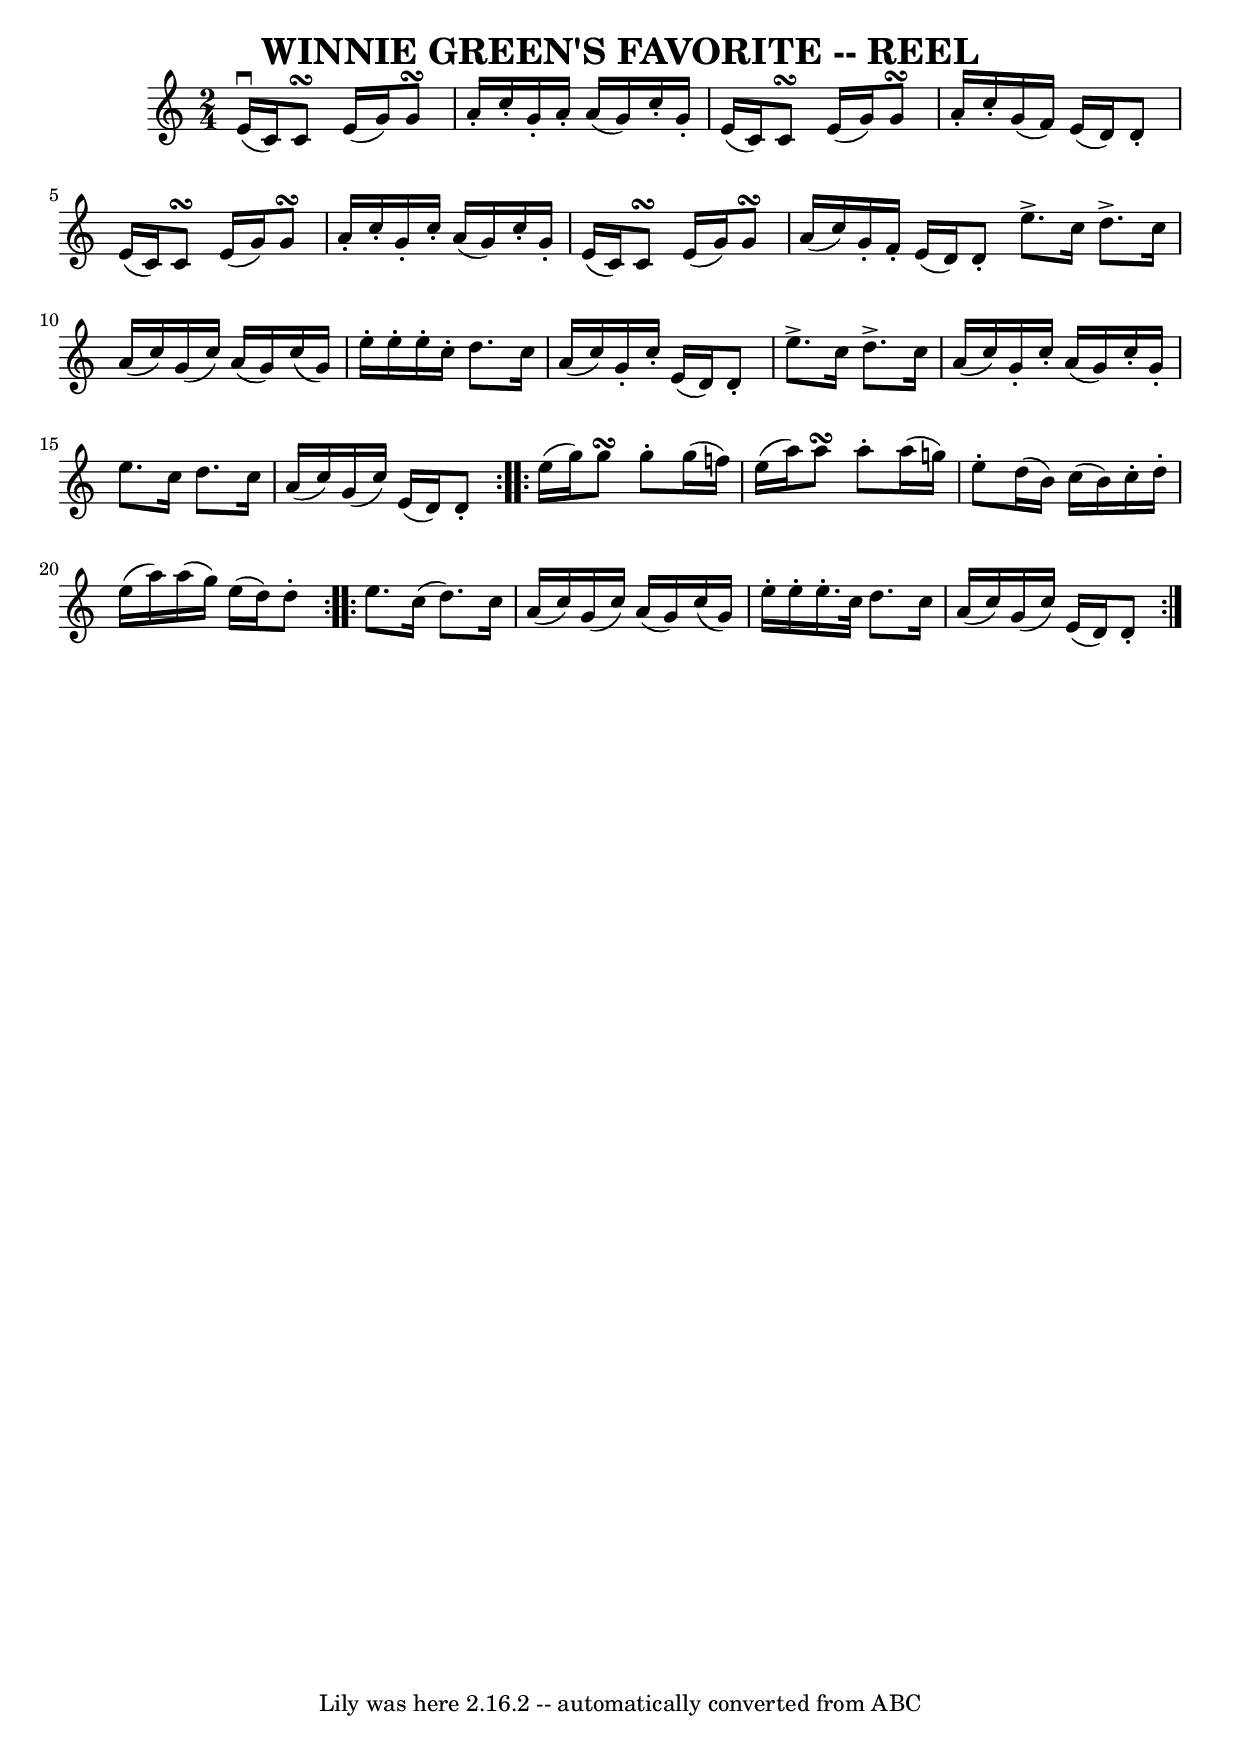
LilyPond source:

\version "2.16.2"
\include "Mammoth.ily"
\header {
  %% book = "Ryan's Mammoth Collection of Fiddle Tunes"
  crossRefNumber = "1"
  footnotes = ""
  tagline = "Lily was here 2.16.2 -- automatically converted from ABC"
  title = "WINNIE GREEN'S FAVORITE -- REEL"

}
voicedefault =  {


  \time 2/4 
  \key c \major e'16^\downbow(c'16) c'8\turn e'16 ( g'16) g'8\turn      |
  a'16-. c''16-. g'16-. a'16-. a'16 (g'16) c''16-. g'16-.   |
  e'16 (c'16) c'8\turn e'16 (g'16) g'8\turn     |
  a'16-. c''16-. g'16 (f'16) e'16 (d'16) d'8-.   |
  e'16 (c'16) c'8\turn e'16 (g'16) g'8\turn     |
  a'16-. c''16-. g'16-. c''16-. a'16 (g'16) c''16-. g'16-.   |
  e'16 (c'16) c'8\turn e'16 (g'16) g'8\turn     |
  a'16 (c''16) g'16-. f'16-. e'16 (d'16) d'8-. \bar " |."     

  \repeat volta 2 {
    e''8.^\accent c''16 d''8.^\accent c''16       |
    a'16 (c''16) g'16 (c''16) a'16 (g'16) c''16 (g'16)   |
    e''16-. e''16-. e''16-. c''16-. d''8. c''16     |
    a'16 (c''16) g'16-. c''16-. e'16 (d'16) d'8-.    |
    e''8.^\accent c''16 d''8.^\accent c''16     |
    a'16 (c''16) g'16-. c''16-. a'16 (g'16) c''16-. g'16-.   |
    e''8. c''16 d''8. c''16    |
    a'16 (
    c''16) g'16 (c''16) e'16 (d'16) d'8-.   
  }     

  \repeat volta 2 {
    e''16 (g''16) g''8\turn g''8-. g''16 ( f''!16)     |
    e''16 (a''16) a''8\turn a''8-. a''16 ( g''!16)    |
    e''8-. d''16 (b'16) c''16 (b'16) c''16-. d''16-.    |
    e''16 (a''16) a''16 (g''16)   
    e''16 (d''16) d''8-.   
  }     
  \repeat volta 2 {
    e''8. c''16 ( d''8.) c''16      |
    a'16 (c''16) g'16 (c''16) a'16 (g'16) c''16 (g'16)   |
    e''16-. e''16-. e''16.-. c''32 d''8. c''16     |
    a'16 (c''16) g'16 (c''16)  
    e'16 (d'16) d'8-.   
  }

}

\score{
  <<

    \context Staff="default"
    {
      \voicedefault 
      
    }

  >>
  \layout {
    
  }
  \midi {
  }

}
